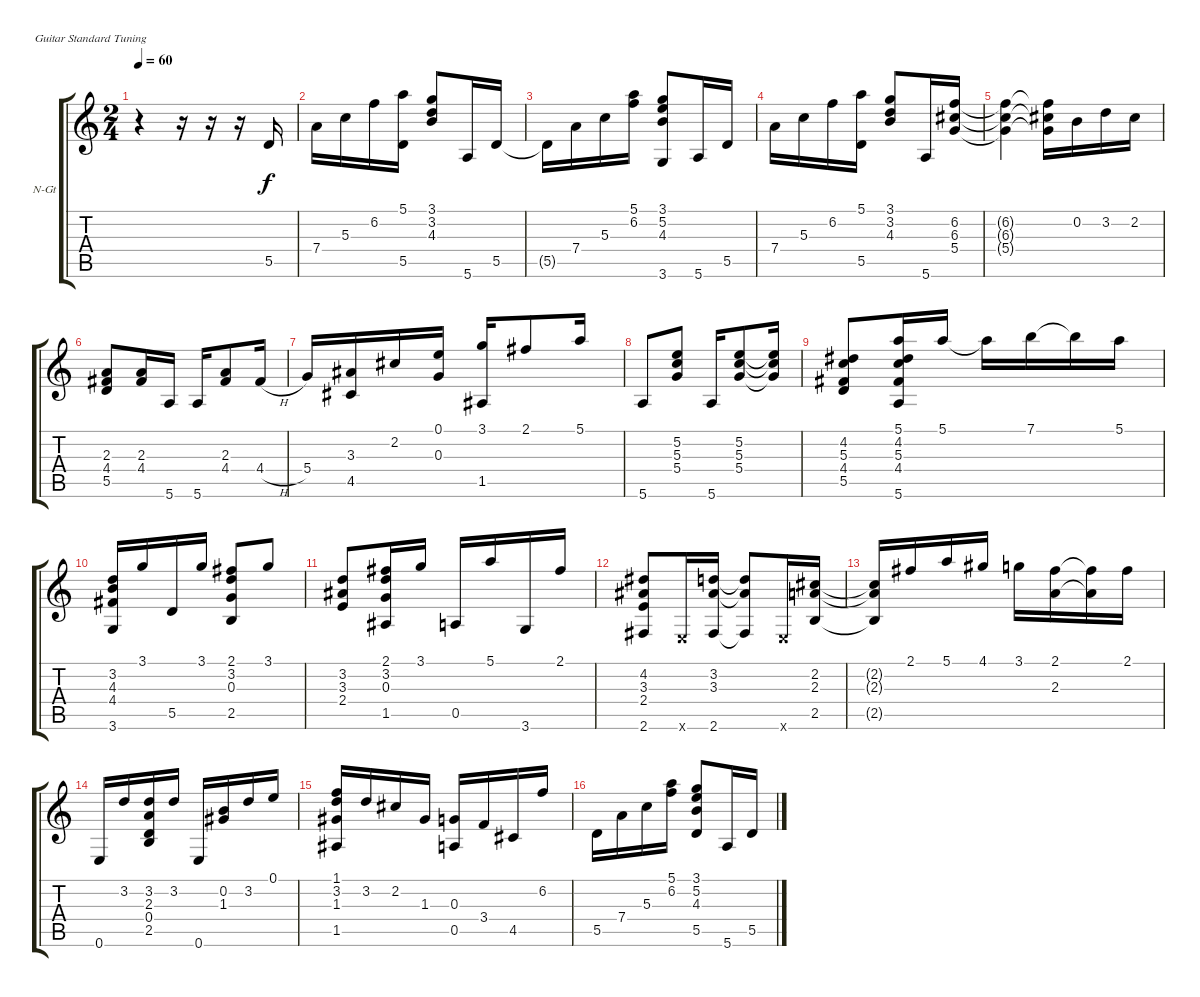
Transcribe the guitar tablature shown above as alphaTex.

\bracketExtendMode groupsimilarinstruments
\firstSystemTrackNameOrientation horizontal
\otherSystemsTrackNameOrientation horizontal
\track ("Guitare" "N-Gt") {instrument acousticguitarnylon}
\staff {score tabs}
\tuning (E4 B3 G3 D3 A2 E2)
\ts (2 4)
\tempo 60
\clef g2
\ks c
r.4{dy f instrument acousticguitarnylon} r.16 r.16 r.16 5.5.16 |
7.4.16 5.3.16 6.2.16 (5.1 5.5).16 (3.1 3.2 4.3).8 5.6.16 5.5.16 |
5.5{t}.16 7.4.16 5.3.16 (5.1 6.2).16 (3.1 5.2 4.3 3.6).8 5.6.16 5.5.16 |
7.4.16 5.3.16 6.2.16 (5.1 5.5).16 (3.1 3.2 4.3).8 5.6.16 (6.2 6.3 5.4).16 |
(6.2{t} 6.3{t} 5.4{t}).4 (6.2{t} 6.3{t} 5.4{t}).16 0.2.16 3.2.16 2.2.16 |
(2.3 4.4 5.5).8 (2.3 4.4).16 5.6.16 5.6.16 (2.3 4.4).8 4.4{h}.16 |
5.4.16 (3.3 4.5).16 2.2.16 (0.1 0.3).16 (3.1 1.5).16 2.1.8 5.1.16 |
5.6.8 (5.2 5.3 5.4).8 5.6.16 (5.2 5.3 5.4).8 (5.2{t} 5.3{t} 5.4{t}).16 |
(4.2 5.3 4.4 5.5).8 (5.1 4.2 5.3 4.4 5.6).16 5.1.16 5.1{t}.16 7.1.16 7.1{t}.16 5.1.16 |
(3.2 4.3 4.4 3.6).16 3.1.16 5.5.16 3.1.16 (2.1 3.2 0.3 2.5).8 3.1.8 |
(3.2 3.3 2.4).8 (2.1 3.2 0.3 1.5).16 3.1.16 0.5.16 5.1.16 3.6.16 2.1.16 |
(4.2 3.3 2.4 2.6).8 0.6{x}.16 (3.2 3.3 2.6).16 (3.2{t} 3.3{t} 2.6{t}).8 0.6{x}.16 (2.2 2.3 2.5).16 |
(2.2{t} 2.3{t} 2.5{t}).16 2.1.16 5.1.16 4.1.16 3.1.16 (2.1 2.3).16 (2.1{t} 2.3{t}).16 2.1.16 |
0.6.16 3.2.16 (3.2 2.3 0.4 2.5).16 3.2.16 0.6.16 (0.2 1.3).16 3.2.16 0.1.16 |
(1.1 3.2 1.3 1.5).16 3.2.16 2.2.16 1.3.16 (0.3 0.5).16 3.4.16 4.5.16 6.2.16 |
5.5.16 7.4.16 5.3.16 (5.1 6.2).16 (3.1 5.2 4.3 5.5).8 5.6.16 5.5.16
